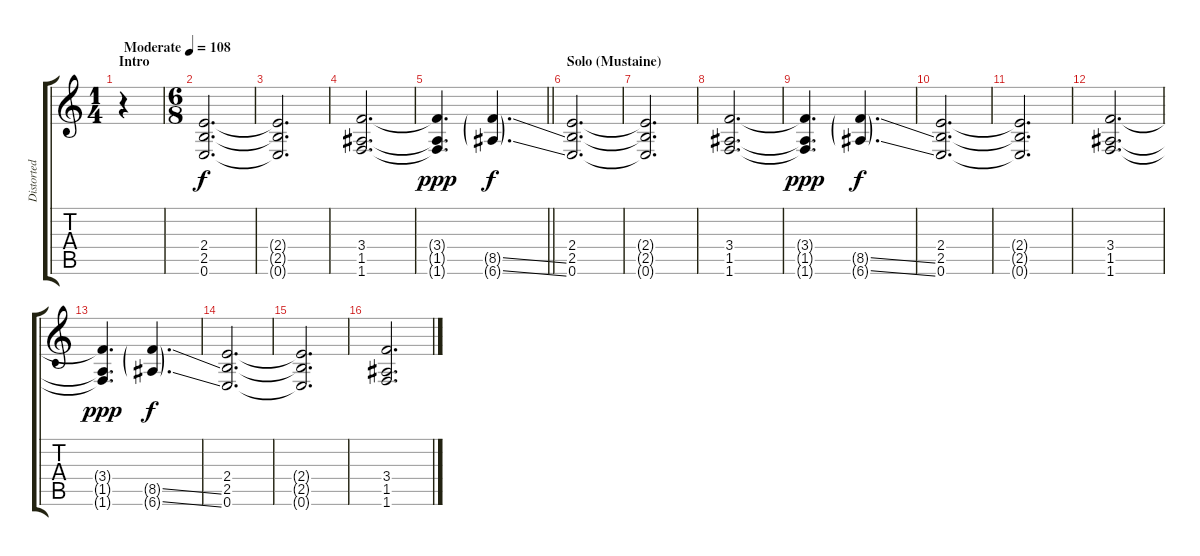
\track ("Distorted Rhythm Guitar (L)" "Distorted ") {instrument distortionguitar}
\staff {score tabs}
\tuning (E4 B3 G3 D3 A2 E2) {hide}
\ts (1 4)
\section ("" "Intro")
\tempo (108 "Moderate")
\clef g2
\ks c
r.4{dy f instrument distortionguitar} |
\ts (6 8)
(2.4 2.5 0.6).2{d} |
(2.4{t} 2.5{t} 0.6{t}).2{d} |
(3.4 1.5 1.6).2{d} |
\barLineRight lightlight
(3.4{t} 1.5{t} 1.6{t}).4{d dy ppp} (8.5{ss g} 6.6{ss g}).4{d dy f} |
\section ("" "Solo (Mustaine)")
(2.4 2.5 0.6).2{d} |
(2.4{t} 2.5{t} 0.6{t}).2{d} |
(3.4 1.5 1.6).2{d} |
(3.4{t} 1.5{t} 1.6{t}).4{d dy ppp} (8.5{ss g} 6.6{ss g}).4{d dy f} |
(2.4 2.5 0.6).2{d} |
(2.4{t} 2.5{t} 0.6{t}).2{d} |
(3.4 1.5 1.6).2{d} |
(3.4{t} 1.5{t} 1.6{t}).4{d dy ppp} (8.5{ss g} 6.6{ss g}).4{d dy f} |
(2.4 2.5 0.6).2{d} |
(2.4{t} 2.5{t} 0.6{t}).2{d} |
(3.4 1.5 1.6).2{d}
